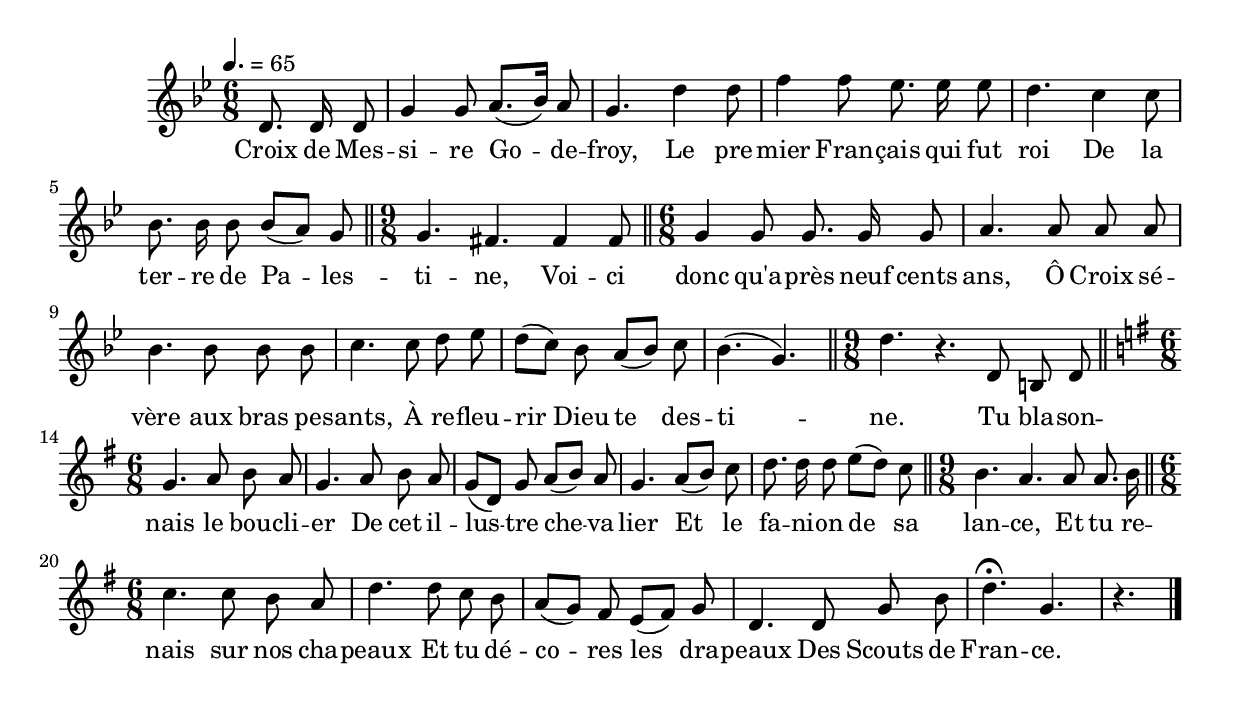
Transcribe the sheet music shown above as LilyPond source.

\version "2.12.1"
\include "italiano.ly"

\header {
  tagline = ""
  composer = ""
}                                        

MetriqueArmure = {
  \tempo 4.=65
  \time 6/8
  \key sib \major
}

italique = { \override Score . LyricText #'font-shape = #'italic }

MusiqueTheme = \relative do' {
	\partial 8*3 re8. re16 re8
	sol4 sol8 la8.([ sib16)] la8
	sol4. re'4 re8
	fa4 fa8 mib8. mib16 mib8
	re4. do4 do8
	sib8. sib16 sib8 sib([ la)] sol
	\bar "||" \time 9/8 sol4. fad fad4 fad8
	\bar "||" \time 6/8 sol4 sol8 sol8. sol16 sol8
	la4. la8 la la
	sib4. sib8 sib sib
	do4. do8 re mib
	re8([ do)] sib la([ sib)] do
	sib4.( sol)
	\bar "||" \time 9/8 re'4. r re,8 si re
	\bar "||" \time 6/8 \key sol \major
	sol4. la8 si la
	sol4. la8 si la
	sol8([re)] sol la([ si)] la
	sol4. la8([ si)] do
	re8. re16 re8 mi([ re)] do
	\bar "||" \time 9/8 si4. la la8 la8. si16
	\bar "||" \time 6/8 do4. do8 si la
	re4. re8 do si
	la8([ sol)] fad mi([ fad)] sol
	re4. re8 sol si
	re4.\fermata sol,
	\partial 8*3 r4. \bar "|."
}

Paroles = \lyricmode {
	Croix de Mes -- si -- re Go -- de -- froy,
	Le pre -- mier Fran -- çais qui fut roi
	De la ter -- re de Pa -- les -- ti -- ne,
	Voi -- ci donc qu'a -- près neuf cents ans,
	Ô Croix sé -- vère aux bras pe -- sants,
	À re -- fleu -- rir Dieu te des -- ti -- ne.
	Tu bla -- son -- nais le bou -- cli -- er
	De cet il -- lus -- tre che -- va -- lier
	Et le fa -- ni -- on de sa lan -- ce,
	Et tu re -- nais sur nos cha -- peaux
	Et tu dé -- co -- res les dra -- peaux
	Des Scouts de Fran -- ce.
}

\score{
    \new Staff <<
      \set Staff.midiInstrument = "flute"
      \new Voice = "theme" {
	\autoBeamOff
	\MetriqueArmure
	\MusiqueTheme
      }
      \new Lyrics \lyricsto theme {
	\Paroles
      }                       
    >>
\layout{}
\midi{}
}
